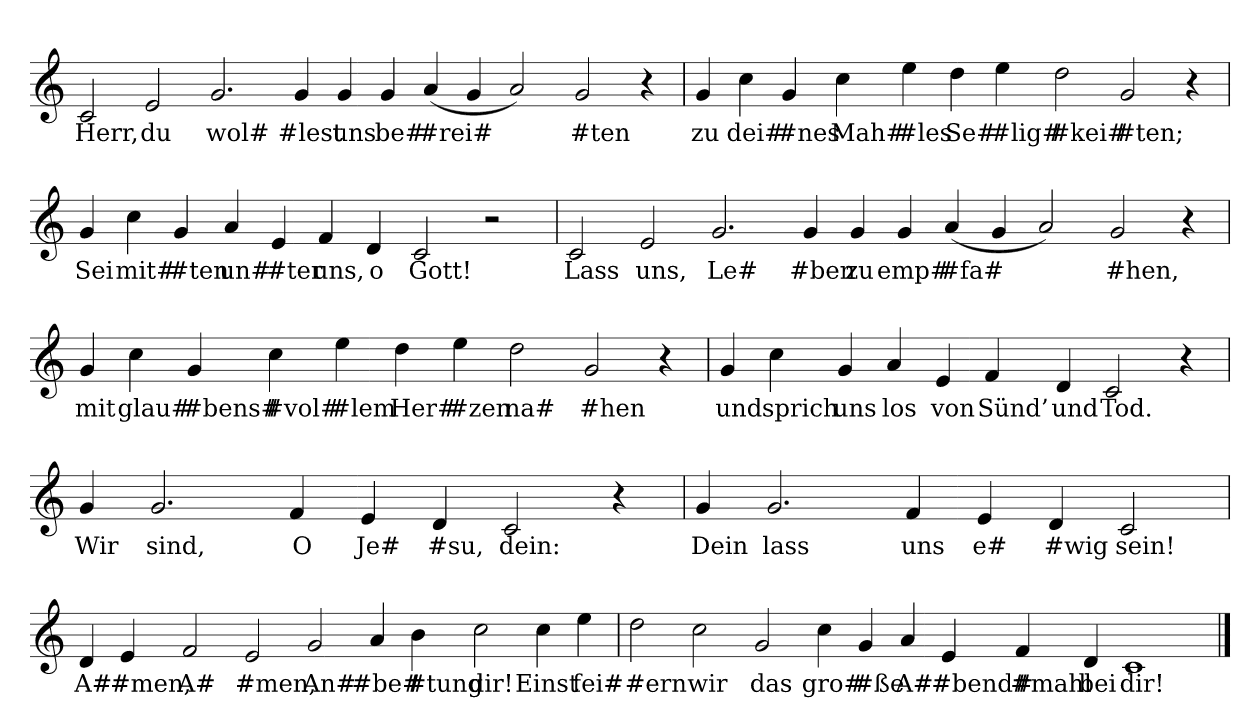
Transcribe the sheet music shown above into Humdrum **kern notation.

**kern	**text
*part1	*part1
*staff1	*staff1
*clefG2	*
=	=
2c	Herr,
2e	du
2.g	wol#
4g	#lest
4g	uns
4g	be#
(4a	#rei#
4g	.
2a)	.
2g	#ten
4r	.
=	=
4g	zu
4cc	dei#
4g	#nes
4cc	Mah#
4ee	#les
4dd	Se#
4ee	#lig#
2dd	#kei#
2g	#ten;
4r	.
=	=
4g	Sei
4cc	mit#
4g	#ten
4a	un#
4e	#ter
4f	uns,
4d	o
2c	Gott!
2r	.
=	=
2c	Lass
2e	uns,
2.g	Le#
4g	#ben
4g	zu
4g	emp#
(4a	#fa#
4g	.
2a)	.
2g	#hen,
4r	.
=	=
4g	mit
4cc	glau#
4g	#bens#
4cc	#vol#
4ee	#lem
4dd	Her#
4ee	#zen
2dd	na#
2g	#hen
4r	.
=	=
4g	und
4cc	sprich
4g	uns
4a	los
4e	von
4f	Sünd’
4d	und
2c	Tod.
4r	.
=	=
4g	Wir
2.g	sind,
4f	O
4e	Je#
4d	#su,
2c	dein:
4r	.
=	=
4g	Dein
2.g	lass
4f	uns
4e	e#
4d	#wig
2c	sein!
=	=
4d	A#
4e	#men,
2f	A#
2e	#men,
2g	An#
4a	#be#
4b	#tung
2cc	dir!
4cc	Einst
4ee	fei#
=	=
2dd	#ern
2cc	wir
2g	das
4cc	gro#
4g	#ße
4a	A#
4e	#bend#
4f	#mahl
4d	bei
1c	dir!
==	==
*-	*-
